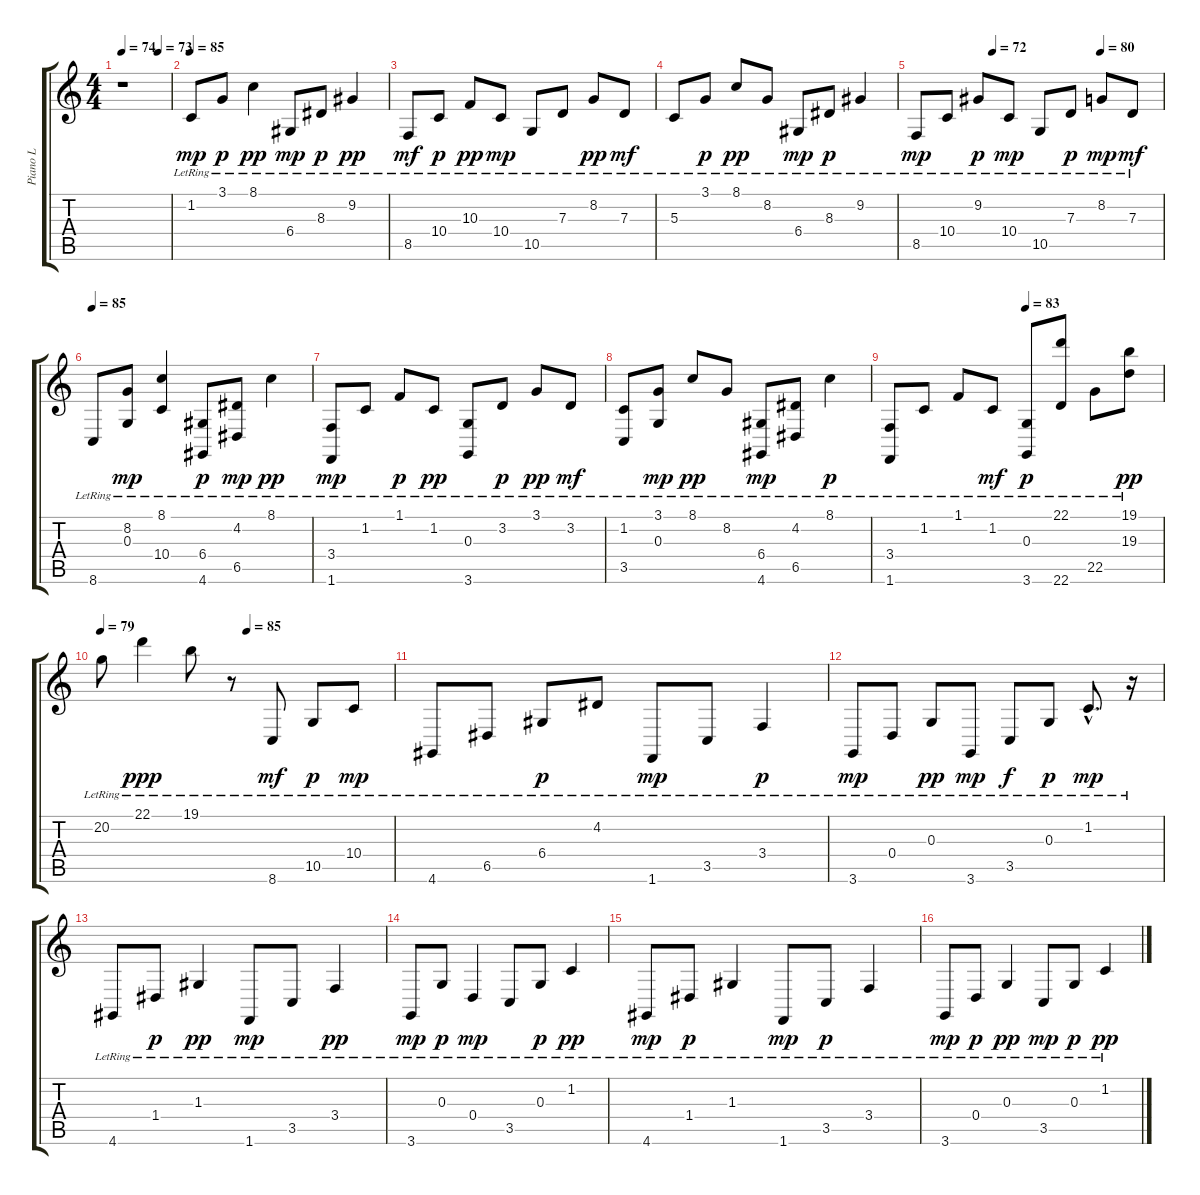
\track ("Piano L" "Piano L") {instrument acousticgrandpiano}
\staff {score tabs}
\tuning (E4 B3 G3 D3 A2 E2) {hide}
\ts (4 4)
\tempo 74
\tempo (73 0.75)
\tempo 74
\clef g2
\ks c
r.1{dy mp instrument acousticgrandpiano} |
\tempo 85
1.2{lr}.8 3.1{lr}.8{dy p} 8.1{lr}.4{dy pp} 6.4{lr}.8{dy mp} 8.3{lr}.8{dy p} 9.2{lr}.4{dy pp} |
8.5{lr}.8{dy mf} 10.4{lr}.8{dy p} 10.3{lr}.8{dy pp} 10.4{lr}.8{dy mp} 10.5{lr}.8 7.3{lr}.8 8.2{lr}.8{dy pp} 7.3{lr}.8{dy mf} |
5.3{lr}.8 3.1{lr}.8{dy p} 8.1{lr}.8{dy pp} 8.2{lr}.8 6.4{lr}.8{dy mp} 8.3{lr}.8{dy p} 9.2{lr}.4 |
\tempo (72 0.3125)
\tempo (80 0.75)
8.5{lr}.8{dy mp} 10.4{lr}.8 9.2{lr}.8{dy p} 10.4{lr}.8{dy mp} 10.5{lr}.8 7.3{lr}.8{dy p} 8.2{lr}.8{dy mp} 7.3{lr}.8{dy mf} |
\tempo 85
8.6{lr}.8 (8.2{lr} 0.3{lr}).8{dy mp} (8.1{lr} 10.4{lr}).4 (6.4{lr} 4.6{lr}).8{dy p} (4.2{lr} 6.5{lr}).8{dy mp} 8.1{lr}.4{dy pp} |
(3.4{lr} 1.6{lr}).8{dy mp} 1.2{lr}.8 1.1{lr}.8{dy p} 1.2{lr}.8{dy pp} (0.3{lr} 3.6{lr}).8 3.2{lr}.8{dy p} 3.1{lr}.8{dy pp} 3.2{lr}.8{dy mf} |
(1.2{lr} 3.5{lr}).8 (3.1{lr} 0.3{lr}).8{dy mp} 8.1{lr}.8{dy pp} 8.2{lr}.8 (6.4{lr} 4.6{lr}).8{dy mp} (4.2{lr} 6.5{lr}).8 8.1{lr}.4{dy p} |
\tempo (83 0.5)
(3.4{lr} 1.6{lr}).8 1.2{lr}.8 1.1{lr}.8 1.2{lr}.8{dy mf} (0.3{lr} 3.6{lr}).8{dy p} (22.1{lr} 22.6{lr}).8 22.5{lr}.8 (19.1{lr} 19.3{lr}).8{dy pp} |
\tempo 79
\tempo (85 0.5)
20.2{lr}.8 22.1{lr}.4{dy ppp} 19.1{lr}.8 r.8 8.6{lr}.8{dy mf} 10.5{lr}.8{dy p} 10.4{lr}.8{dy mp} |
4.6{lr}.8 6.5{lr}.8 6.4{lr}.8{dy p} 4.2{lr}.8 1.6{lr}.8{dy mp} 3.5{lr}.8 3.4{lr}.4{dy p} |
3.6{lr}.8{dy mp} 0.4{lr}.8 0.3{lr}.8{dy pp} 3.6{lr}.8{dy mp} 3.5{lr}.8{dy f} 0.3{lr}.8{dy p} 1.2{hac lr}.8{d dy mp} r.16 |
4.6{lr}.8 1.4{lr}.8{dy p} 1.3{lr}.4{dy pp} 1.6{lr}.8{dy mp} 3.5{lr}.8 3.4{lr}.4{dy pp} |
3.6{lr}.8{dy mp} 0.3{lr}.8{dy p} 0.4{lr}.4{dy mp} 3.5{lr}.8 0.3{lr}.8{dy p} 1.2{lr}.4{dy pp} |
4.6{lr}.8{dy mp} 1.4{lr}.8{dy p} 1.3{lr}.4 1.6{lr}.8{dy mp} 3.5{lr}.8{dy p} 3.4{lr}.4 |
3.6{lr}.8{dy mp} 0.4{lr}.8{dy p} 0.3{lr}.4{dy pp} 3.5{lr}.8{dy mp} 0.3{lr}.8{dy p} 1.2{lr}.4{dy pp}
